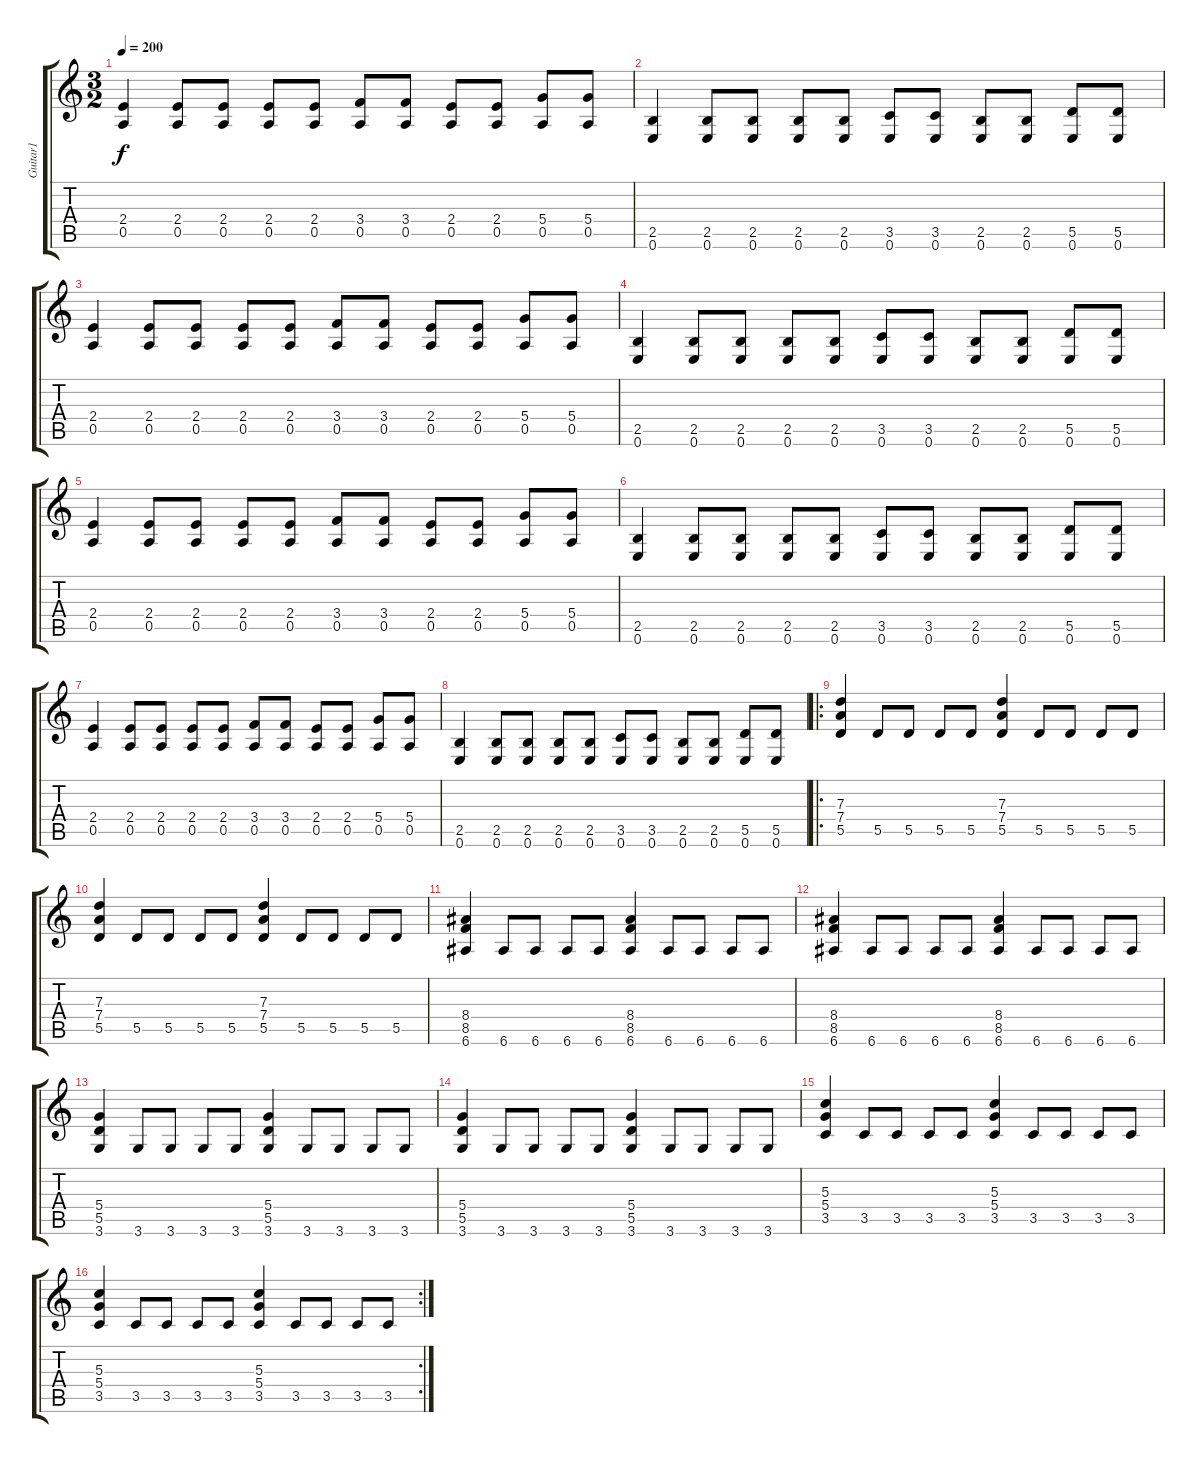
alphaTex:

\track ("Guitar1" "Guitar1") {instrument distortionguitar}
\staff {score tabs}
\tuning (E4 B3 G3 D3 A2 E2) {hide}
\ts (3 2)
\tempo 200
\clef g2
\ks c
(2.4 0.5).4{dy f} (2.4 0.5).8 (2.4 0.5).8 (2.4 0.5).8 (2.4 0.5).8 (3.4 0.5).8 (3.4 0.5).8 (2.4 0.5).8 (2.4 0.5).8 (5.4 0.5).8 (5.4 0.5).8 |
(2.5 0.6).4 (2.5 0.6).8 (2.5 0.6).8 (2.5 0.6).8 (2.5 0.6).8 (3.5 0.6).8 (3.5 0.6).8 (2.5 0.6).8 (2.5 0.6).8 (5.5 0.6).8 (5.5 0.6).8 |
(2.4 0.5).4 (2.4 0.5).8 (2.4 0.5).8 (2.4 0.5).8 (2.4 0.5).8 (3.4 0.5).8 (3.4 0.5).8 (2.4 0.5).8 (2.4 0.5).8 (5.4 0.5).8 (5.4 0.5).8 |
(2.5 0.6).4 (2.5 0.6).8 (2.5 0.6).8 (2.5 0.6).8 (2.5 0.6).8 (3.5 0.6).8 (3.5 0.6).8 (2.5 0.6).8 (2.5 0.6).8 (5.5 0.6).8 (5.5 0.6).8 |
(2.4 0.5).4 (2.4 0.5).8 (2.4 0.5).8 (2.4 0.5).8 (2.4 0.5).8 (3.4 0.5).8 (3.4 0.5).8 (2.4 0.5).8 (2.4 0.5).8 (5.4 0.5).8 (5.4 0.5).8 |
(2.5 0.6).4 (2.5 0.6).8 (2.5 0.6).8 (2.5 0.6).8 (2.5 0.6).8 (3.5 0.6).8 (3.5 0.6).8 (2.5 0.6).8 (2.5 0.6).8 (5.5 0.6).8 (5.5 0.6).8 |
(2.4 0.5).4 (2.4 0.5).8 (2.4 0.5).8 (2.4 0.5).8 (2.4 0.5).8 (3.4 0.5).8 (3.4 0.5).8 (2.4 0.5).8 (2.4 0.5).8 (5.4 0.5).8 (5.4 0.5).8 |
(2.5 0.6).4 (2.5 0.6).8 (2.5 0.6).8 (2.5 0.6).8 (2.5 0.6).8 (3.5 0.6).8 (3.5 0.6).8 (2.5 0.6).8 (2.5 0.6).8 (5.5 0.6).8 (5.5 0.6).8 |
\ro
(7.3 7.4 5.5).4 5.5.8 5.5.8 5.5.8 5.5.8 (7.3 7.4 5.5).4 5.5.8 5.5.8 5.5.8 5.5.8 |
(7.3 7.4 5.5).4 5.5.8 5.5.8 5.5.8 5.5.8 (7.3 7.4 5.5).4 5.5.8 5.5.8 5.5.8 5.5.8 |
(8.4 8.5 6.6).4 6.6.8 6.6.8 6.6.8 6.6.8 (8.4 8.5 6.6).4 6.6.8 6.6.8 6.6.8 6.6.8 |
(8.4 8.5 6.6).4 6.6.8 6.6.8 6.6.8 6.6.8 (8.4 8.5 6.6).4 6.6.8 6.6.8 6.6.8 6.6.8 |
(5.4 5.5 3.6).4 3.6.8 3.6.8 3.6.8 3.6.8 (5.4 5.5 3.6).4 3.6.8 3.6.8 3.6.8 3.6.8 |
(5.4 5.5 3.6).4 3.6.8 3.6.8 3.6.8 3.6.8 (5.4 5.5 3.6).4 3.6.8 3.6.8 3.6.8 3.6.8 |
(5.3 5.4 3.5).4 3.5.8 3.5.8 3.5.8 3.5.8 (5.3 5.4 3.5).4 3.5.8 3.5.8 3.5.8 3.5.8 |
\rc 2
(5.3 5.4 3.5).4 3.5.8 3.5.8 3.5.8 3.5.8 (5.3 5.4 3.5).4 3.5.8 3.5.8 3.5.8 3.5.8
